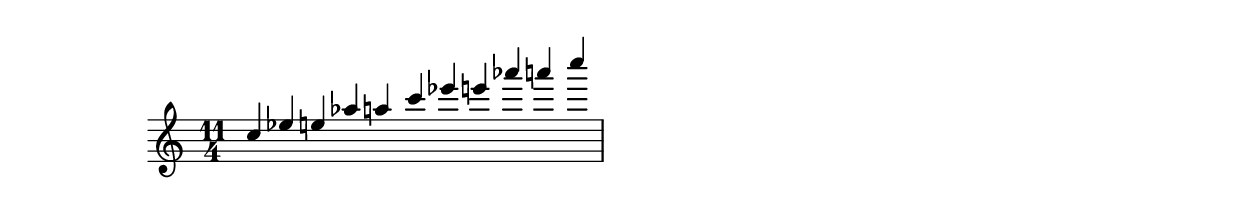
\version "2.18.2" \score { \new Staff << \new Voice { \set midiInstrument = #"piano" \voiceOne
 \key c \major \time 11/4
\override Voice.TextScript.font-size = #-4
 { c'' ees'' e'' aes'' a'' c''' ees''' e''' aes''' a''' c''''  } 
 } >> \layout { } \midi { \context { \Staff \remove "Staff_performer" }
\context { \Voice \consists "Staff_performer" } \tempo 2 = 60 } }
\paper{oddHeaderMarkup = ##f oddFooterMarkup = ##f}
